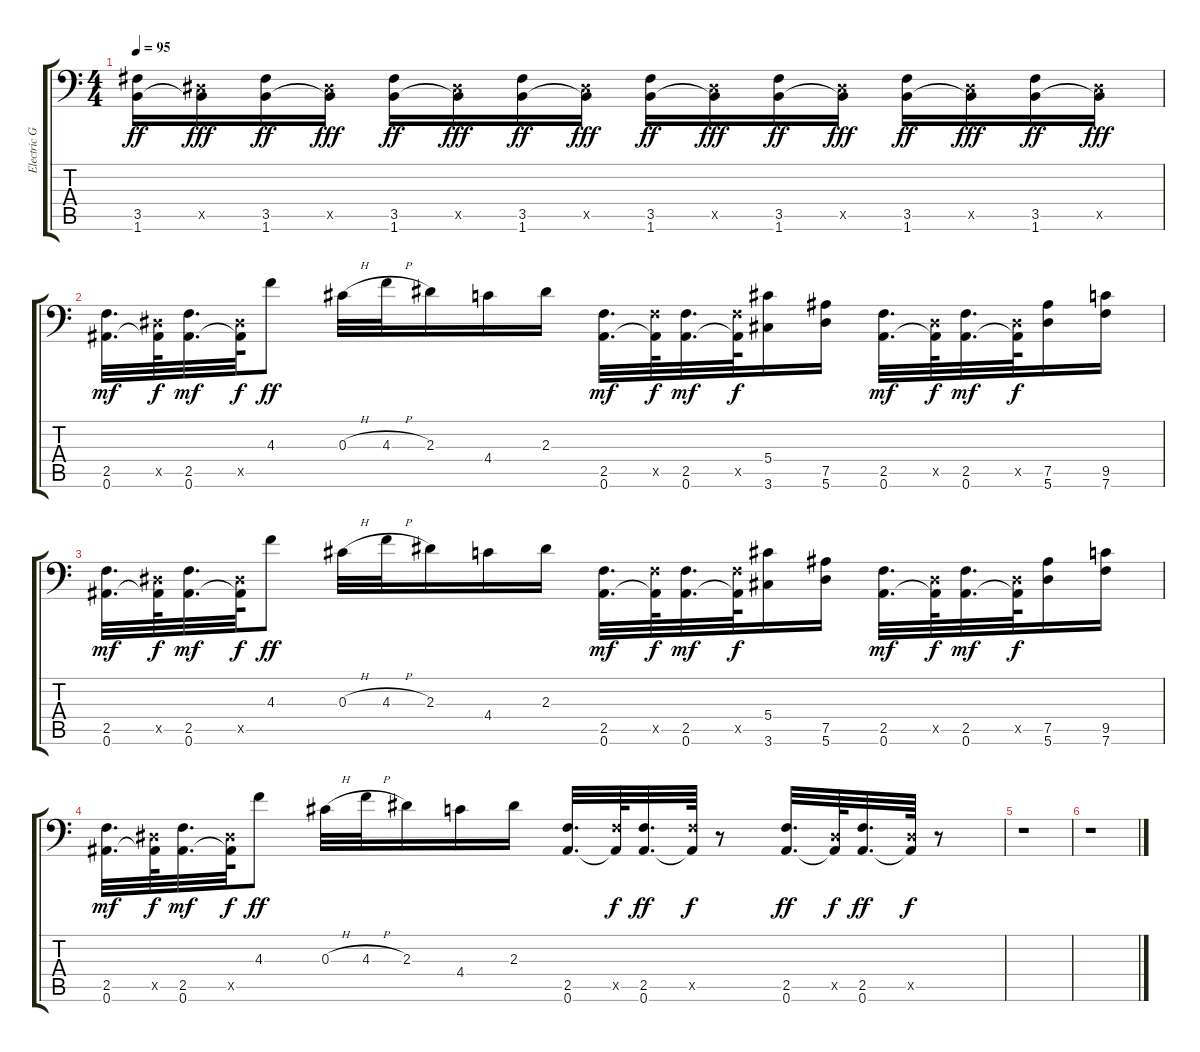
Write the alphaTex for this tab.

\track ("Electric Guitar 4" "Electric G") {instrument distortionguitar}
\staff {score tabs}
\tuning (Bb3 F3 Db3 Ab2 Eb2 Bb1) {hide}
\ts (4 4)
\tempo 95
\clef f4
\ks c
(3.5 1.6).16{dy ff} (0.5{x} 1.6{t}).16{dy fff} (3.5 1.6).16{dy ff} (0.5{x} 1.6{t}).16{dy fff} (3.5 1.6).16{dy ff} (0.5{x} 1.6{t}).16{dy fff} (3.5 1.6).16{dy ff} (0.5{x} 1.6{t}).16{dy fff} (3.5 1.6).16{dy ff} (0.5{x} 1.6{t}).16{dy fff} (3.5 1.6).16{dy ff} (0.5{x} 1.6{t}).16{dy fff} (3.5 1.6).16{dy ff} (0.5{x} 1.6{t}).16{dy fff} (3.5 1.6).16{dy ff} (0.5{x} 1.6{t}).16{dy fff} |
(2.5 0.6).32{d dy mf} (0.5{x} 0.6{t}).64{dy f} (2.5 0.6).32{d dy mf} (0.5{x} 0.6{t}).64{dy f} 4.3.8{dy ff} 0.3{h}.32 4.3{h}.32 2.3.16 4.4.16 2.3.16 (2.5 0.6).32{d dy mf} (2.5{x} 0.6{t}).64{dy f} (2.5 0.6).32{d dy mf} (2.5{x} 0.6{t}).64{dy f} (5.4 3.6).16 (7.5 5.6).16 (2.5 0.6).32{d dy mf} (0.5{x} 0.6{t}).64{dy f} (2.5 0.6).32{d dy mf} (0.5{x} 0.6{t}).64{dy f} (7.5 5.6).16 (9.5 7.6).16 |
(2.5 0.6).32{d dy mf} (0.5{x} 0.6{t}).64{dy f} (2.5 0.6).32{d dy mf} (0.5{x} 0.6{t}).64{dy f} 4.3.8{dy ff} 0.3{h}.32 4.3{h}.32 2.3.16 4.4.16 2.3.16 (2.5 0.6).32{d dy mf} (2.5{x} 0.6{t}).64{dy f} (2.5 0.6).32{d dy mf} (2.5{x} 0.6{t}).64{dy f} (5.4 3.6).16 (7.5 5.6).16 (2.5 0.6).32{d dy mf} (0.5{x} 0.6{t}).64{dy f} (2.5 0.6).32{d dy mf} (0.5{x} 0.6{t}).64{dy f} (7.5 5.6).16 (9.5 7.6).16 |
(2.5 0.6).32{d dy mf} (0.5{x} 0.6{t}).64{dy f} (2.5 0.6).32{d dy mf} (0.5{x} 0.6{t}).64{dy f} 4.3.8{dy ff} 0.3{h}.32 4.3{h}.32 2.3.16 4.4.16 2.3.16 (2.5 0.6).32{d} (2.5{x} 0.6{t}).64{dy f} (2.5 0.6).32{d dy ff} (2.5{x} 0.6{t}).64{dy f} r.8 (2.5 0.6).32{d dy ff} (0.5{x} 0.6{t}).64{dy f} (2.5 0.6).32{d dy ff} (0.5{x} 0.6{t}).64{dy f} r.8 |
r.1 |
r.1
